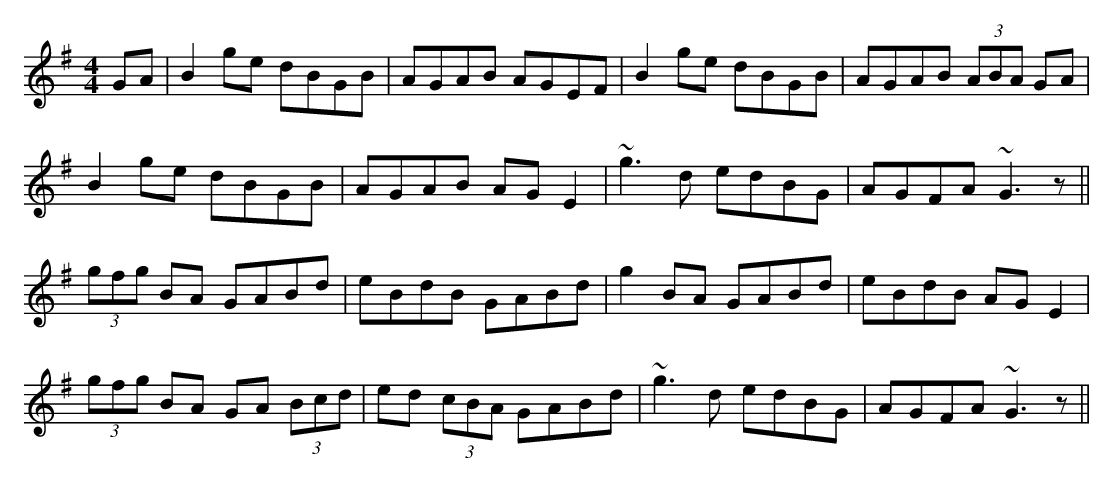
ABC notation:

X:1
M:4/4
K:G
GA|B2ge dBGB|AGAB AGEF|B2ge dBGB|AGAB (3ABA GA|
B2ge dBGB|AGAB AGE2|~g3d edBG|AGFA ~G3z||
(3gfg BA GABd|eBdB GABd|g2BA GABd|eBdB AGE2|
(3gfg BA GA (3Bcd|ed (3cBA GABd|~g3d edBG|AGFA ~G3z||
